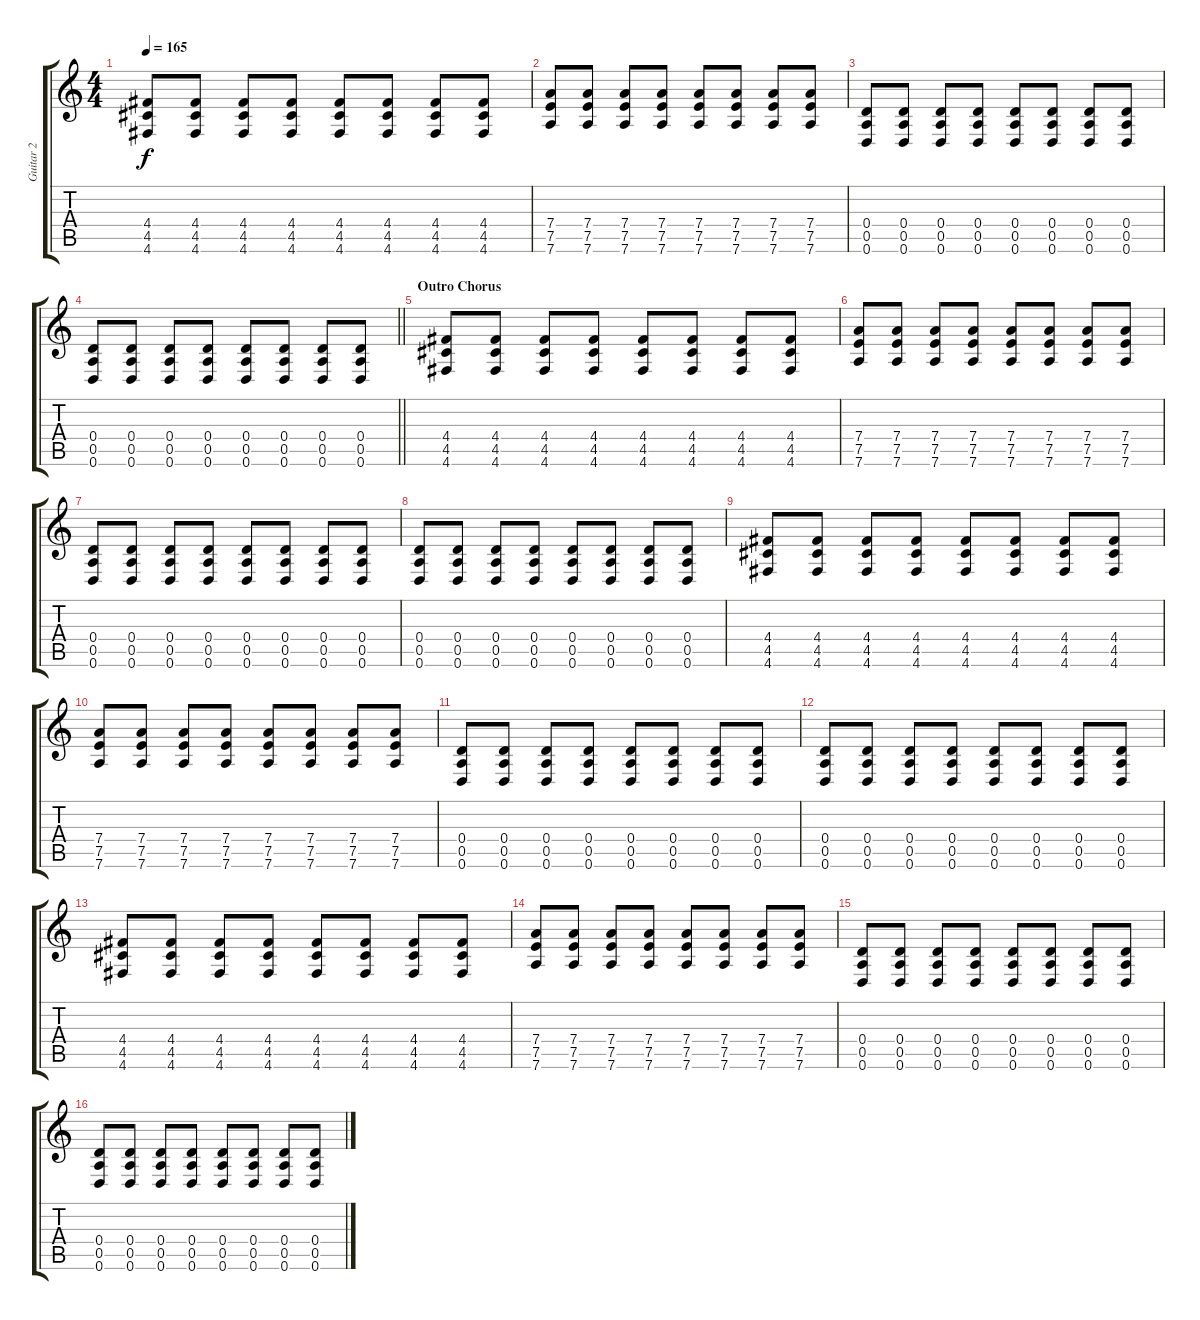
\track ("Guitar 2" "Guitar 2") {instrument distortionguitar}
\staff {score tabs}
\tuning (E4 B3 G3 D3 A2 D2) {hide}
\ts (4 4)
\tempo 165
\clef g2
\ks c
(4.4 4.5 4.6).8{dy f} (4.4 4.5 4.6).8 (4.4 4.5 4.6).8 (4.4 4.5 4.6).8 (4.4 4.5 4.6).8 (4.4 4.5 4.6).8 (4.4 4.5 4.6).8 (4.4 4.5 4.6).8 |
(7.4 7.5 7.6).8 (7.4 7.5 7.6).8 (7.4 7.5 7.6).8 (7.4 7.5 7.6).8 (7.4 7.5 7.6).8 (7.4 7.5 7.6).8 (7.4 7.5 7.6).8 (7.4 7.5 7.6).8 |
(0.4 0.5 0.6).8 (0.4 0.5 0.6).8 (0.4 0.5 0.6).8 (0.4 0.5 0.6).8 (0.4 0.5 0.6).8 (0.4 0.5 0.6).8 (0.4 0.5 0.6).8 (0.4 0.5 0.6).8 |
\barLineRight lightlight
(0.4 0.5 0.6).8 (0.4 0.5 0.6).8 (0.4 0.5 0.6).8 (0.4 0.5 0.6).8 (0.4 0.5 0.6).8 (0.4 0.5 0.6).8 (0.4 0.5 0.6).8 (0.4 0.5 0.6).8 |
\section ("" "Outro Chorus")
(4.4 4.5 4.6).8 (4.4 4.5 4.6).8 (4.4 4.5 4.6).8 (4.4 4.5 4.6).8 (4.4 4.5 4.6).8 (4.4 4.5 4.6).8 (4.4 4.5 4.6).8 (4.4 4.5 4.6).8 |
(7.4 7.5 7.6).8 (7.4 7.5 7.6).8 (7.4 7.5 7.6).8 (7.4 7.5 7.6).8 (7.4 7.5 7.6).8 (7.4 7.5 7.6).8 (7.4 7.5 7.6).8 (7.4 7.5 7.6).8 |
(0.4 0.5 0.6).8 (0.4 0.5 0.6).8 (0.4 0.5 0.6).8 (0.4 0.5 0.6).8 (0.4 0.5 0.6).8 (0.4 0.5 0.6).8 (0.4 0.5 0.6).8 (0.4 0.5 0.6).8 |
(0.4 0.5 0.6).8 (0.4 0.5 0.6).8 (0.4 0.5 0.6).8 (0.4 0.5 0.6).8 (0.4 0.5 0.6).8 (0.4 0.5 0.6).8 (0.4 0.5 0.6).8 (0.4 0.5 0.6).8 |
(4.4 4.5 4.6).8 (4.4 4.5 4.6).8 (4.4 4.5 4.6).8 (4.4 4.5 4.6).8 (4.4 4.5 4.6).8 (4.4 4.5 4.6).8 (4.4 4.5 4.6).8 (4.4 4.5 4.6).8 |
(7.4 7.5 7.6).8 (7.4 7.5 7.6).8 (7.4 7.5 7.6).8 (7.4 7.5 7.6).8 (7.4 7.5 7.6).8 (7.4 7.5 7.6).8 (7.4 7.5 7.6).8 (7.4 7.5 7.6).8 |
(0.4 0.5 0.6).8 (0.4 0.5 0.6).8 (0.4 0.5 0.6).8 (0.4 0.5 0.6).8 (0.4 0.5 0.6).8 (0.4 0.5 0.6).8 (0.4 0.5 0.6).8 (0.4 0.5 0.6).8 |
(0.4 0.5 0.6).8 (0.4 0.5 0.6).8 (0.4 0.5 0.6).8 (0.4 0.5 0.6).8 (0.4 0.5 0.6).8 (0.4 0.5 0.6).8 (0.4 0.5 0.6).8 (0.4 0.5 0.6).8 |
(4.4 4.5 4.6).8 (4.4 4.5 4.6).8 (4.4 4.5 4.6).8 (4.4 4.5 4.6).8 (4.4 4.5 4.6).8 (4.4 4.5 4.6).8 (4.4 4.5 4.6).8 (4.4 4.5 4.6).8 |
(7.4 7.5 7.6).8 (7.4 7.5 7.6).8 (7.4 7.5 7.6).8 (7.4 7.5 7.6).8 (7.4 7.5 7.6).8 (7.4 7.5 7.6).8 (7.4 7.5 7.6).8 (7.4 7.5 7.6).8 |
(0.4 0.5 0.6).8 (0.4 0.5 0.6).8 (0.4 0.5 0.6).8 (0.4 0.5 0.6).8 (0.4 0.5 0.6).8 (0.4 0.5 0.6).8 (0.4 0.5 0.6).8 (0.4 0.5 0.6).8 |
(0.4 0.5 0.6).8 (0.4 0.5 0.6).8 (0.4 0.5 0.6).8 (0.4 0.5 0.6).8 (0.4 0.5 0.6).8 (0.4 0.5 0.6).8 (0.4 0.5 0.6).8 (0.4 0.5 0.6).8
